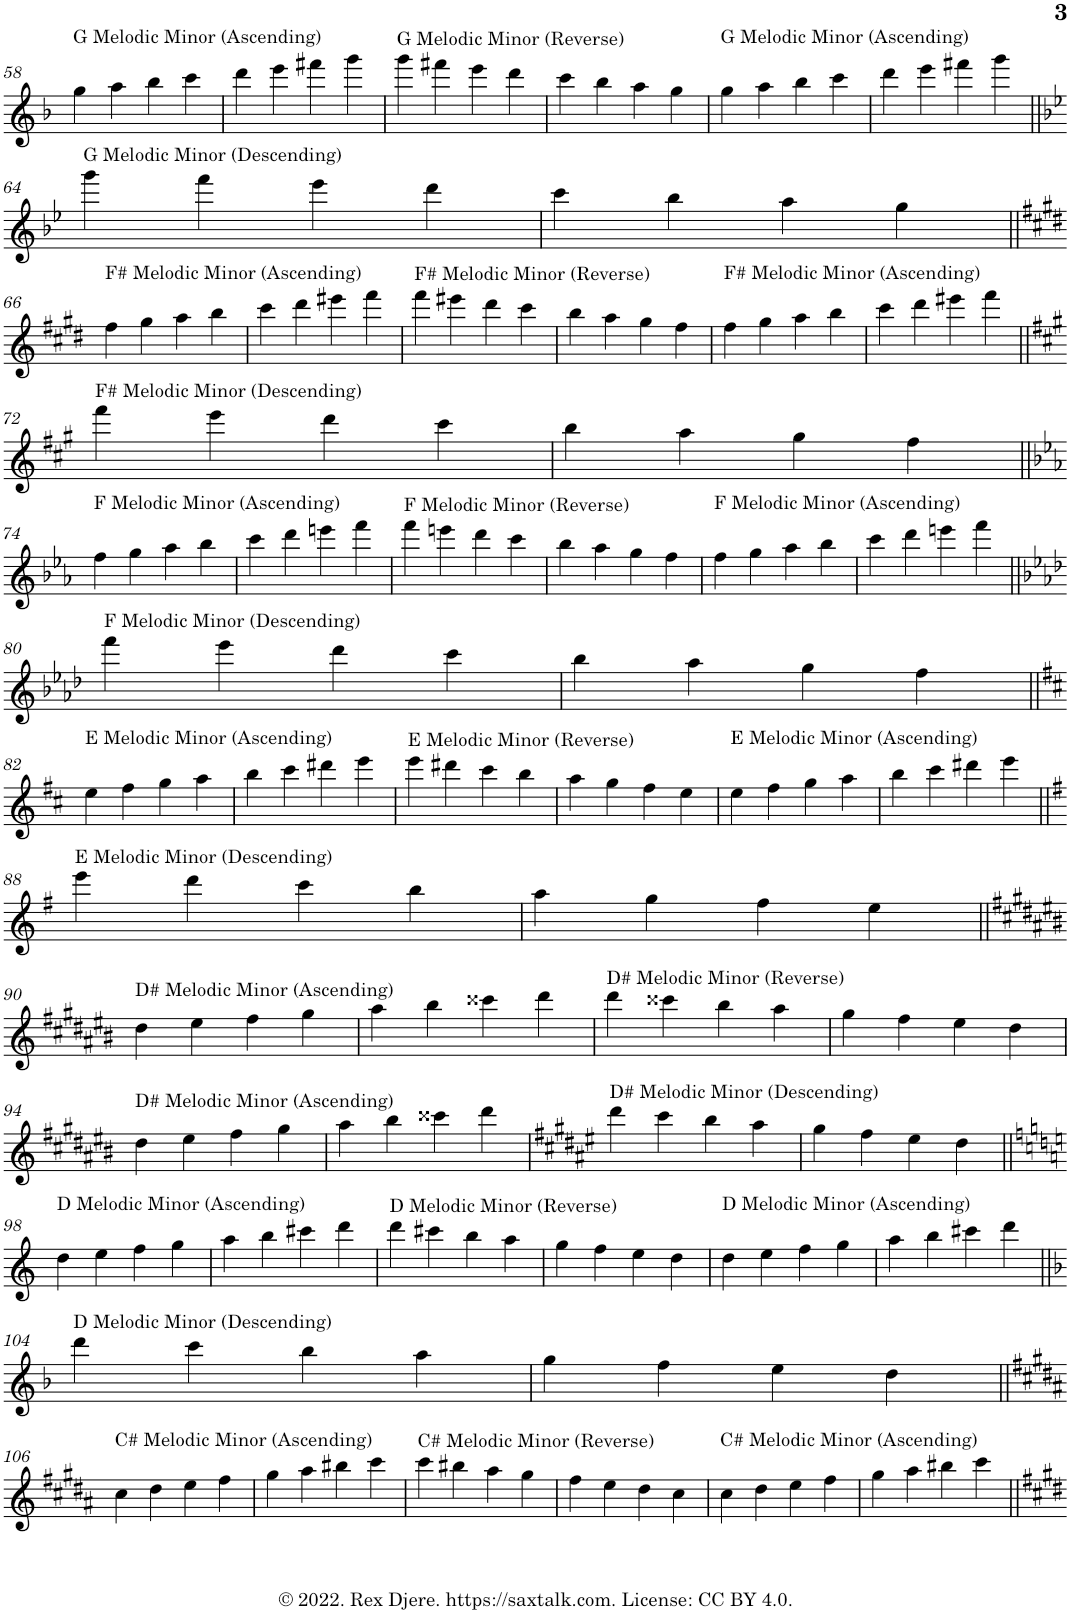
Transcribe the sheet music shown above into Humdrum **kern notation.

**kern
*part1
*staff1
*I"Alto Saxophone
*I'A. Sax.
!!LO:PB:g=z
*clefG2
*Trd5c9
*k[b-]
*M4/4
=58
!LO:TX:a:t=G Melodic Minor (Ascending)
4gg\
4aa\
4bb-\
4ccc\
=59
4ddd\
4eee\
4fff#X\
4ggg\
=60
!LO:TX:a:t=G Melodic Minor (Reverse)
4ggg\
4fff#X\
4eee\
4ddd\
=61
4ccc\
4bb-\
4aa\
4gg\
=62
!LO:TX:a:t=G Melodic Minor (Ascending)
4gg\
4aa\
4bb-\
4ccc\
=63
4ddd\
4eee\
4fff#X\
4ggg\
!!LO:LB:g=z
=64||
*k[b-e-]
!LO:TX:a:t=G Melodic Minor (Descending)
4ggg\
4fff\
4eee-\
4ddd\
=65
4ccc\
4bb-\
4aa\
4gg\
!!LO:LB:g=z
=66||
*k[f#c#g#d#]
!LO:TX:a:t=F# Melodic Minor (Ascending)
4ff#\
4gg#\
4aa\
4bb\
=67
4ccc#\
4ddd#\
4eee#X\
4fff#\
=68
!LO:TX:a:t=F# Melodic Minor (Reverse)
4fff#\
4eee#X\
4ddd#\
4ccc#\
=69
4bb\
4aa\
4gg#\
4ff#\
=70
!LO:TX:a:t=F# Melodic Minor (Ascending)
4ff#\
4gg#\
4aa\
4bb\
=71
4ccc#\
4ddd#\
4eee#X\
4fff#\
!!LO:LB:g=z
=72||
*k[f#c#g#]
!LO:TX:a:t=F# Melodic Minor (Descending)
4fff#\
4eee\
4ddd\
4ccc#\
=73
4bb\
4aa\
4gg#\
4ff#\
!!LO:LB:g=z
=74||
*k[b-e-a-]
!LO:TX:a:t=F Melodic Minor (Ascending)
4ff\
4gg\
4aa-\
4bb-\
=75
4ccc\
4ddd\
4eeen\
4fff\
=76
!LO:TX:a:t=F Melodic Minor (Reverse)
4fff\
4eeen\
4ddd\
4ccc\
=77
4bb-\
4aa-\
4gg\
4ff\
=78
!LO:TX:a:t=F Melodic Minor (Ascending)
4ff\
4gg\
4aa-\
4bb-\
=79
4ccc\
4ddd\
4eeen\
4fff\
!!LO:LB:g=z
=80||
*k[b-e-a-d-]
!LO:TX:a:t=F Melodic Minor (Descending)
4fff\
4eee-\
4ddd-\
4ccc\
=81
4bb-\
4aa-\
4gg\
4ff\
!!LO:LB:g=z
=82||
*k[f#c#]
!LO:TX:a:t=E Melodic Minor (Ascending)
4ee\
4ff#\
4gg\
4aa\
=83
4bb\
4ccc#\
4ddd#X\
4eee\
=84
!LO:TX:a:t=E Melodic Minor (Reverse)
4eee\
4ddd#X\
4ccc#\
4bb\
=85
4aa\
4gg\
4ff#\
4ee\
=86
!LO:TX:a:t=E Melodic Minor (Ascending)
4ee\
4ff#\
4gg\
4aa\
=87
4bb\
4ccc#\
4ddd#X\
4eee\
!!LO:LB:g=z
=88||
*k[f#]
!LO:TX:a:t=E Melodic Minor (Descending)
4eee\
4ddd\
4ccc\
4bb\
=89
4aa\
4gg\
4ff#\
4ee\
!!LO:LB:g=z
=90||
*k[f#c#g#d#a#e#b#]
!LO:TX:a:t=D# Melodic Minor (Ascending)
4dd#\
4ee#\
4ff#\
4gg#\
=91
4aa#\
4bb#\
4ccc##X\
4ddd#\
=92
!LO:TX:a:t=D# Melodic Minor (Reverse)
4ddd#\
4ccc##X\
4bb#\
4aa#\
=93
4gg#\
4ff#\
4ee#\
4dd#\
!!LO:LB:g=z
=94
!LO:TX:a:t=D# Melodic Minor (Ascending)
4dd#\
4ee#\
4ff#\
4gg#\
=95
4aa#\
4bb#\
4ccc##X\
4ddd#\
=96
*k[f#c#g#d#a#e#]
!LO:TX:a:t=D# Melodic Minor (Descending)
4ddd#\
4ccc#\
4bb\
4aa#\
=97
4gg#\
4ff#\
4ee#\
4dd#\
!!LO:LB:g=z
=98||
*k[]
!LO:TX:a:t=D Melodic Minor (Ascending)
4dd\
4ee\
4ff\
4gg\
=99
4aa\
4bb\
4ccc#X\
4ddd\
=100
!LO:TX:a:t=D Melodic Minor (Reverse)
4ddd\
4ccc#X\
4bb\
4aa\
=101
4gg\
4ff\
4ee\
4dd\
=102
*k[]
!LO:TX:a:t=D Melodic Minor (Ascending)
4dd\
4ee\
4ff\
4gg\
=103
4aa\
4bb\
4ccc#X\
4ddd\
!!LO:LB:g=z
=104||
*k[b-]
!LO:TX:a:t=D Melodic Minor (Descending)
4ddd\
4ccc\
4bb-\
4aa\
=105
4gg\
4ff\
4ee\
4dd\
!!LO:LB:g=z
=106||
*k[f#c#g#d#a#]
!LO:TX:a:t=C# Melodic Minor (Ascending)
4cc#\
4dd#\
4ee\
4ff#\
=107
4gg#\
4aa#\
4bb#X\
4ccc#\
=108
!LO:TX:a:t=C# Melodic Minor (Reverse)
4ccc#\
4bb#X\
4aa#\
4gg#\
=109
4ff#\
4ee\
4dd#\
4cc#\
=110
!LO:TX:a:t=C# Melodic Minor (Ascending)
4cc#\
4dd#\
4ee\
4ff#\
=111
4gg#\
4aa#\
4bb#X\
4ccc#\
=||
*-
